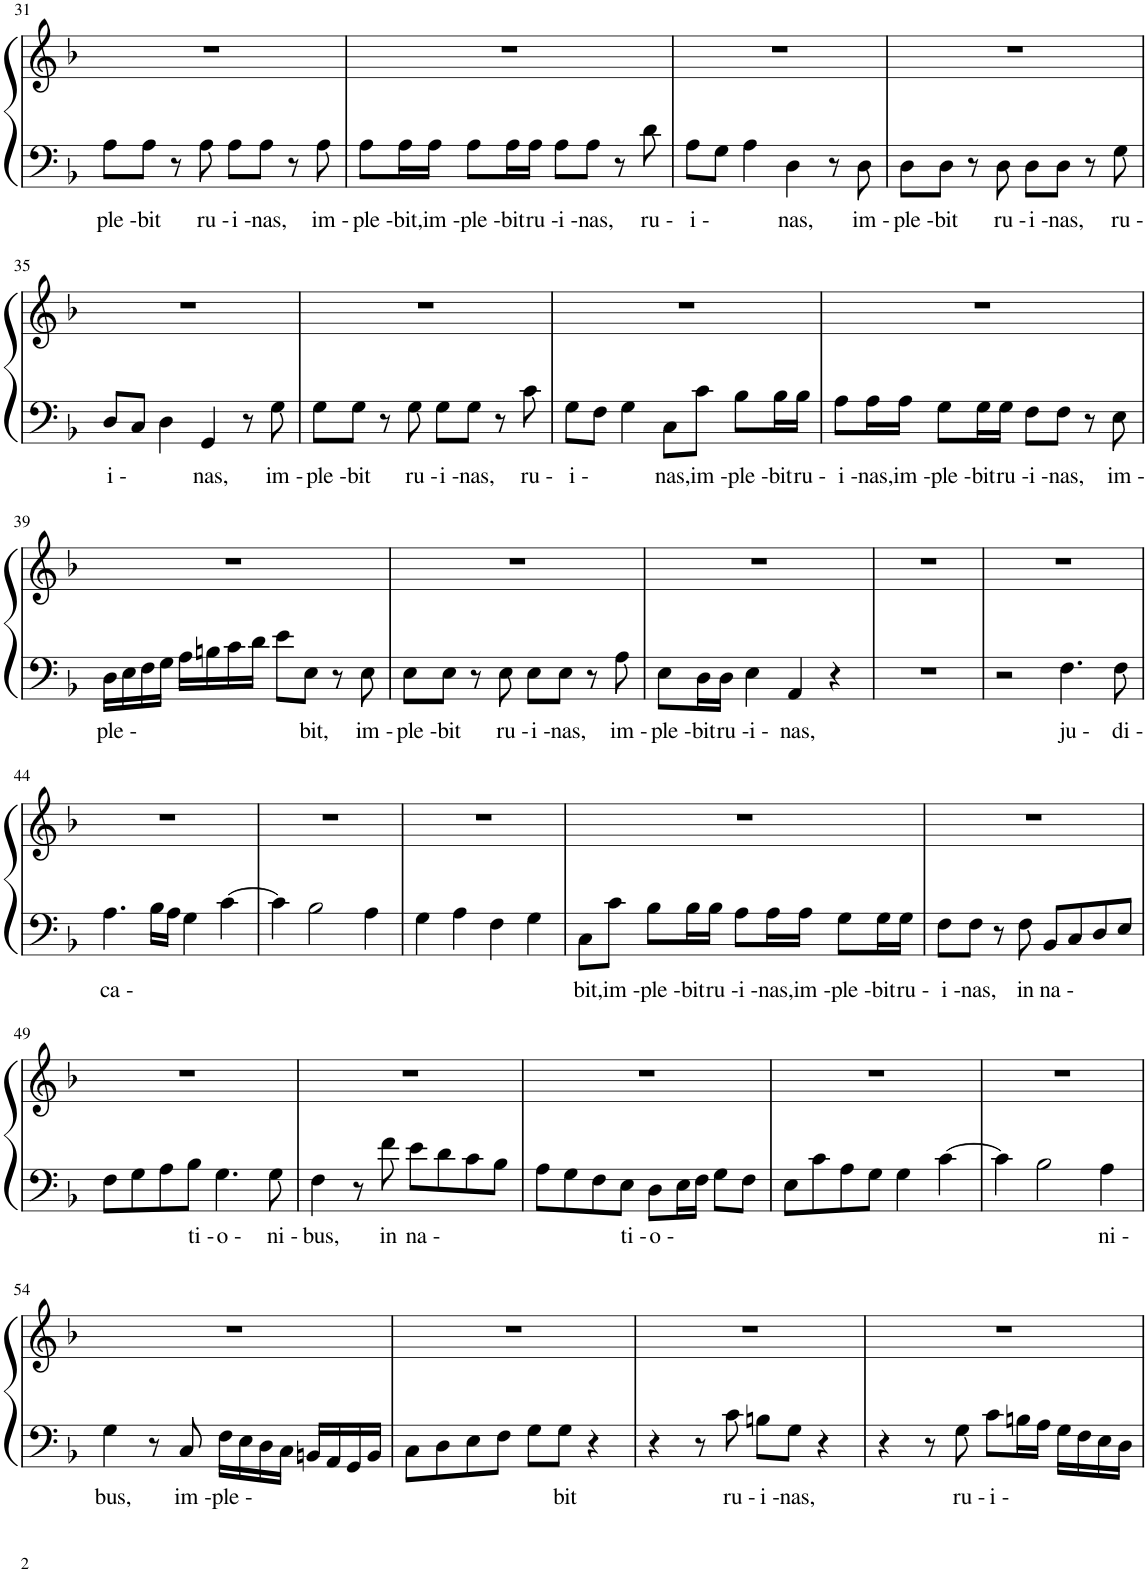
**kern	**text	**kern
*part1	*part1	*part1
*staff2	*staff2	*staff1
*I"Piano	*	*
*I'Pno.	*	*
!!LO:PB:g=z
*clefF4	*	*clefG2
*k[b-]	*	*k[b-]
*M4/4	*	*M4/4
*met(c)	*	*met(c)
=31	=31	=31
!	!LO:LY:b	!
8A\L	ple -	1r
!	!LO:LY:b	!
8A\J	bit	.
8r	.	.
!	!LO:LY:b	!
8A\	ru -	.
!	!LO:LY:b	!
8A\L	i -	.
!	!LO:LY:b	!
8A\J	nas,	.
8r	.	.
!	!LO:LY:b	!
8A\	im -	.
=32	=32	=32
!	!LO:LY:b	!
8A\L	ple -	1r
!	!LO:LY:b	!
16A\L	bit,	.
!	!LO:LY:b	!
16A\JJ	im -	.
!	!LO:LY:b	!
8A\L	ple -	.
!	!LO:LY:b	!
16A\L	bit	.
!	!LO:LY:b	!
16A\JJ	ru -	.
!	!LO:LY:b	!
8A\L	i -	.
!	!LO:LY:b	!
8A\J	nas,	.
8r	.	.
!	!LO:LY:b	!
8d\	ru -	.
=33	=33	=33
!	!LO:LY:b	!
8A\L	i -	1r
8G\J	.	.
4A\	.	.
!	!LO:LY:b	!
4D\	nas,	.
8r	.	.
!	!LO:LY:b	!
8D\	im -	.
=34	=34	=34
!	!LO:LY:b	!
8D\L	ple -	1r
!	!LO:LY:b	!
8D\J	bit	.
8r	.	.
!	!LO:LY:b	!
8D\	ru -	.
!	!LO:LY:b	!
8D\L	i -	.
!	!LO:LY:b	!
8D\J	nas,	.
8r	.	.
!	!LO:LY:b	!
8G\	ru -	.
!!LO:LB:g=z
=35	=35	=35
!	!LO:LY:b	!
8D/L	i -	1r
8C/J	.	.
4D\	.	.
!	!LO:LY:b	!
4GG/	nas,	.
8r	.	.
!	!LO:LY:b	!
8G\	im -	.
=36	=36	=36
!	!LO:LY:b	!
8G\L	ple -	1r
!	!LO:LY:b	!
8G\J	bit	.
8r	.	.
!	!LO:LY:b	!
8G\	ru -	.
!	!LO:LY:b	!
8G\L	i -	.
!	!LO:LY:b	!
8G\J	nas,	.
8r	.	.
!	!LO:LY:b	!
8c\	ru -	.
=37	=37	=37
!	!LO:LY:b	!
8G\L	i -	1r
8F\J	.	.
4G\	.	.
!	!LO:LY:b	!
8C\L	nas,	.
!	!LO:LY:b	!
8c\J	im -	.
!	!LO:LY:b	!
8B-\L	ple -	.
!	!LO:LY:b	!
16B-\L	bit	.
!	!LO:LY:b	!
16B-\JJ	ru -	.
=38	=38	=38
!	!LO:LY:b	!
8A\L	i -	1r
!	!LO:LY:b	!
16A\L	nas,	.
!	!LO:LY:b	!
16A\JJ	im -	.
!	!LO:LY:b	!
8G\L	ple -	.
!	!LO:LY:b	!
16G\L	bit	.
!	!LO:LY:b	!
16G\JJ	ru -	.
!	!LO:LY:b	!
8F\L	i -	.
!	!LO:LY:b	!
8F\J	nas,	.
8r	.	.
!	!LO:LY:b	!
8E\	im -	.
!!LO:LB:g=z
=39	=39	=39
!	!LO:LY:b	!
16D\LL	ple -	1r
16E\	.	.
16F\	.	.
16G\JJ	.	.
16A\LL	.	.
16Bn\	.	.
16c\	.	.
16d\JJ	.	.
8e\L	.	.
!	!LO:LY:b	!
8E\J	bit,	.
8r	.	.
!	!LO:LY:b	!
8E\	im -	.
=40	=40	=40
!	!LO:LY:b	!
8E\L	ple -	1r
!	!LO:LY:b	!
8E\J	bit	.
8r	.	.
!	!LO:LY:b	!
8E\	ru -	.
!	!LO:LY:b	!
8E\L	i -	.
!	!LO:LY:b	!
8E\J	nas,	.
8r	.	.
!	!LO:LY:b	!
8A\	im -	.
=41	=41	=41
!	!LO:LY:b	!
8E\L	ple -	1r
!	!LO:LY:b	!
16D\L	bit	.
!	!LO:LY:b	!
16D\JJ	ru -	.
!	!LO:LY:b	!
4E\	i -	.
!	!LO:LY:b	!
4AA/	nas,	.
4r	.	.
=42	=42	=42
1r	.	1r
=43	=43	=43
2r	.	1r
!	!LO:LY:b	!
4.F\	ju -	.
!	!LO:LY:b	!
8F\	di -	.
!!LO:LB:g=z
=44	=44	=44
!	!LO:LY:b	!
4.A\	ca -	1r
16B-\LL	.	.
16A\JJ	.	.
4G\	.	.
[4c\	.	.
=45	=45	=45
4c\]	.	1r
2B-\	.	.
4A\	.	.
=46	=46	=46
4G\	.	1r
4A\	.	.
4F\	.	.
4G\	.	.
=47	=47	=47
!	!LO:LY:b	!
8C\L	bit,	1r
!	!LO:LY:b	!
8c\J	im -	.
!	!LO:LY:b	!
8B-\L	ple -	.
!	!LO:LY:b	!
16B-\L	bit	.
!	!LO:LY:b	!
16B-\JJ	ru -	.
!	!LO:LY:b	!
8A\L	i -	.
!	!LO:LY:b	!
16A\L	nas,	.
!	!LO:LY:b	!
16A\JJ	im -	.
!	!LO:LY:b	!
8G\L	ple -	.
!	!LO:LY:b	!
16G\L	bit	.
!	!LO:LY:b	!
16G\JJ	ru -	.
=48	=48	=48
!	!LO:LY:b	!
8F\L	i -	1r
!	!LO:LY:b	!
8F\J	nas,	.
8r	.	.
!	!LO:LY:b	!
8F\	in	.
!	!LO:LY:b	!
8BB-/L	na -	.
8C/	.	.
8D/	.	.
8E/J	.	.
!!LO:LB:g=z
=49	=49	=49
8F\L	.	1r
8G\	.	.
8A\	.	.
!	!LO:LY:b	!
8B-\J	ti -	.
!	!LO:LY:b	!
4.G\	o -	.
!	!LO:LY:b	!
8G\	ni -	.
=50	=50	=50
!	!LO:LY:b	!
4F\	bus,	1r
8r	.	.
!	!LO:LY:b	!
8f\	in	.
!	!LO:LY:b	!
8e\L	na -	.
8d\	.	.
8c\	.	.
8B-\J	.	.
=51	=51	=51
8A\L	.	1r
8G\	.	.
8F\	.	.
!	!LO:LY:b	!
8E\J	ti -	.
!	!LO:LY:b	!
8D\L	o -	.
16E\L	.	.
16F\JJ	.	.
8G\L	.	.
8F\J	.	.
=52	=52	=52
8E\L	.	1r
8c\	.	.
8A\	.	.
8G\J	.	.
4G\	.	.
[4c\	.	.
=53	=53	=53
4c\]	.	1r
2B-\	.	.
!	!LO:LY:b	!
4A\	ni -	.
!!LO:LB:g=z
=54	=54	=54
!	!LO:LY:b	!
4G\	bus,	1r
8r	.	.
!	!LO:LY:b	!
8C/	im -	.
!	!LO:LY:b	!
16F\LL	ple -	.
16E\	.	.
16D\	.	.
16C\JJ	.	.
16BBn/LL	.	.
16AA/	.	.
16GG/	.	.
16BB/JJ	.	.
=55	=55	=55
8C\L	.	1r
8D\	.	.
8E\	.	.
8F\J	.	.
8G\L	.	.
!	!LO:LY:b	!
8G\J	bit	.
4r	.	.
=56	=56	=56
4r	.	1r
8r	.	.
!	!LO:LY:b	!
8c\	ru -	.
!	!LO:LY:b	!
8Bn\L	i -	.
!	!LO:LY:b	!
8G\J	nas,	.
4r	.	.
=57	=57	=57
4r	.	1r
8r	.	.
!	!LO:LY:b	!
8G\	ru -	.
!	!LO:LY:b	!
8c\L	i -	.
16Bn\L	.	.
16A\JJ	.	.
16G\LL	.	.
16F\	.	.
16E\	.	.
16D\JJ	.	.
=	=	=
*-	*-	*-
